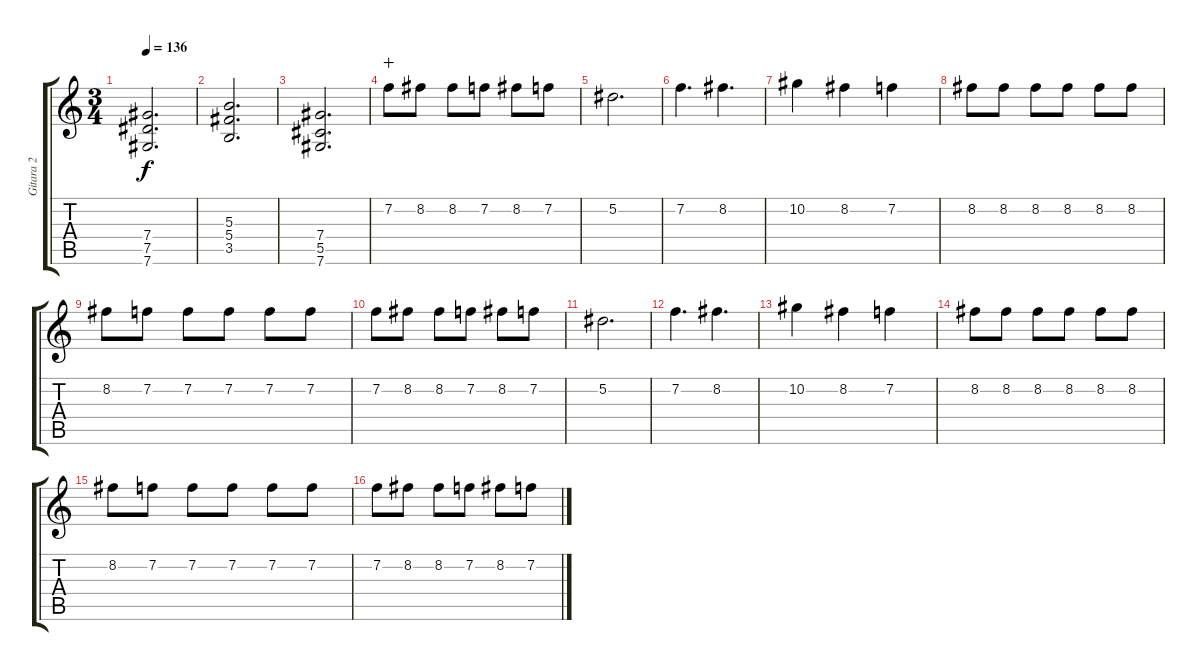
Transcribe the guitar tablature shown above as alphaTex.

\track ("Gitara 2" "Gitara 2") {instrument distortionguitar}
\staff {score tabs}
\tuning (Eb4 Bb3 Gb3 Db3 Ab2 Db2) {hide}
\ts (3 4)
\tempo 136
\clef g2
\ks c
(7.4 7.5 7.6).2{d dy f} |
(5.3 5.4 3.5).2{d} |
(7.4 5.5 7.6).2{d} |
7.2.8{volume 8 wahc} 8.2.8 8.2.8 7.2.8 8.2.8 7.2.8 |
5.2.2{d} |
7.2.4{d} 8.2.4{d} |
10.2.4 8.2.4 7.2.4 |
8.2.8 8.2.8 8.2.8 8.2.8 8.2.8 8.2.8 |
8.2.8 7.2.8 7.2.8 7.2.8 7.2.8 7.2.8 |
7.2.8 8.2.8 8.2.8 7.2.8 8.2.8 7.2.8 |
5.2.2{d} |
7.2.4{d} 8.2.4{d} |
10.2.4 8.2.4 7.2.4 |
8.2.8 8.2.8 8.2.8 8.2.8 8.2.8 8.2.8 |
8.2.8 7.2.8 7.2.8 7.2.8 7.2.8 7.2.8 |
7.2.8 8.2.8 8.2.8 7.2.8 8.2.8 7.2.8
